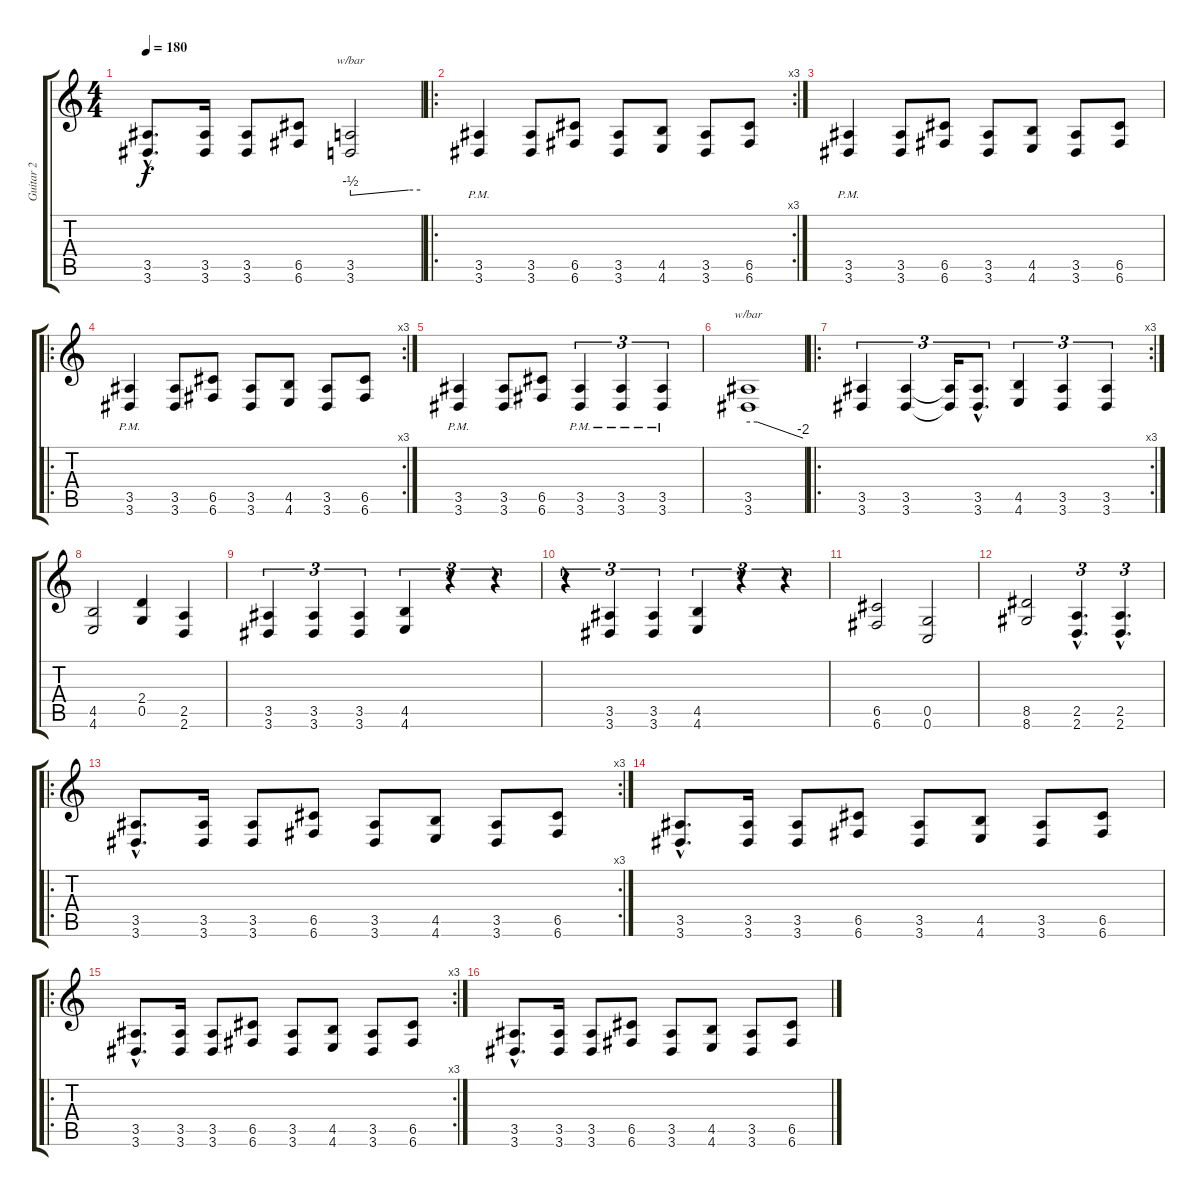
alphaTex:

\track ("Guitar 2" "Guitar 2") {instrument overdrivenguitar}
\staff {score tabs}
\tuning (D4 A3 F3 C3 G2 C2) {hide}
\ts (4 4)
\tempo 180
\clef g2
\ks c
(3.5{hac} 3.6{hac}).8{d dy f} (3.5 3.6).16 (3.5 3.6).8 (6.5 6.6).8 (3.5 3.6).2{tbe (custom default 0 -2 50 0 60 0)} |
\ro
\rc 3
(3.5{pm} 3.6).4 (3.5 3.6).8 (6.5 6.6).8 (3.5 3.6).8 (4.5 4.6).8 (3.5 3.6).8 (6.5 6.6).8 |
(3.5{pm} 3.6).4 (3.5 3.6).8 (6.5 6.6).8 (3.5 3.6).8 (4.5 4.6).8 (3.5 3.6).8 (6.5 6.6).8 |
\ro
\rc 3
(3.5{pm} 3.6).4 (3.5 3.6).8 (6.5 6.6).8 (3.5 3.6).8 (4.5 4.6).8 (3.5 3.6).8 (6.5 6.6).8 |
(3.5{pm} 3.6).4 (3.5 3.6).8 (6.5 6.6).8 (3.5{pm} 3.6{pm}).4{tu (3 2)} (3.5{pm} 3.6{pm}).4{tu (3 2)} (3.5{pm} 3.6{pm}).4{tu (3 2)} |
(3.5 3.6).1{tbe (custom default 0 0 10 0 60 -8)} |
\ro
\rc 3
(3.5 3.6).4{tu (3 2)} (3.5 3.6).4{tu (3 2)} (3.5{t} 3.6{t}).16{tu (3 2)} (3.5{hac} 3.6{hac}).8{d tu (3 2)} (4.5 4.6).4{tu (3 2)} (3.5 3.6).4{tu (3 2)} (3.5 3.6).4{tu (3 2)} |
(4.5 4.6).2 (2.4 0.5).4 (2.5 2.6).4 |
(3.5 3.6).4{tu (3 2)} (3.5 3.6).4{tu (3 2)} (3.5 3.6).4{tu (3 2)} (4.5 4.6).4{tu (3 2)} r.4{tu (3 2)} r.4{tu (3 2)} |
r.4{tu (3 2)} (3.5 3.6).4{tu (3 2)} (3.5 3.6).4{tu (3 2)} (4.5 4.6).4{tu (3 2)} r.4{tu (3 2)} r.4{tu (3 2)} |
(6.5 6.6).2 (0.5 0.6).2 |
(8.5 8.6).2 (2.5{hac} 2.6{hac}).4{d tu (3 2)} (2.5{hac} 2.6{hac}).4{d tu (3 2)} |
\ro
\rc 3
(3.5{hac} 3.6{hac}).8{d} (3.5 3.6).16 (3.5 3.6).8 (6.5 6.6).8 (3.5 3.6).8 (4.5 4.6).8 (3.5 3.6).8 (6.5 6.6).8 |
(3.5{hac} 3.6{hac}).8{d} (3.5 3.6).16 (3.5 3.6).8 (6.5 6.6).8 (3.5 3.6).8 (4.5 4.6).8 (3.5 3.6).8 (6.5 6.6).8 |
\ro
\rc 3
(3.5{hac} 3.6{hac}).8{d} (3.5 3.6).16 (3.5 3.6).8 (6.5 6.6).8 (3.5 3.6).8 (4.5 4.6).8 (3.5 3.6).8 (6.5 6.6).8 |
(3.5{hac} 3.6{hac}).8{d} (3.5 3.6).16 (3.5 3.6).8 (6.5 6.6).8 (3.5 3.6).8 (4.5 4.6).8 (3.5 3.6).8 (6.5 6.6).8
